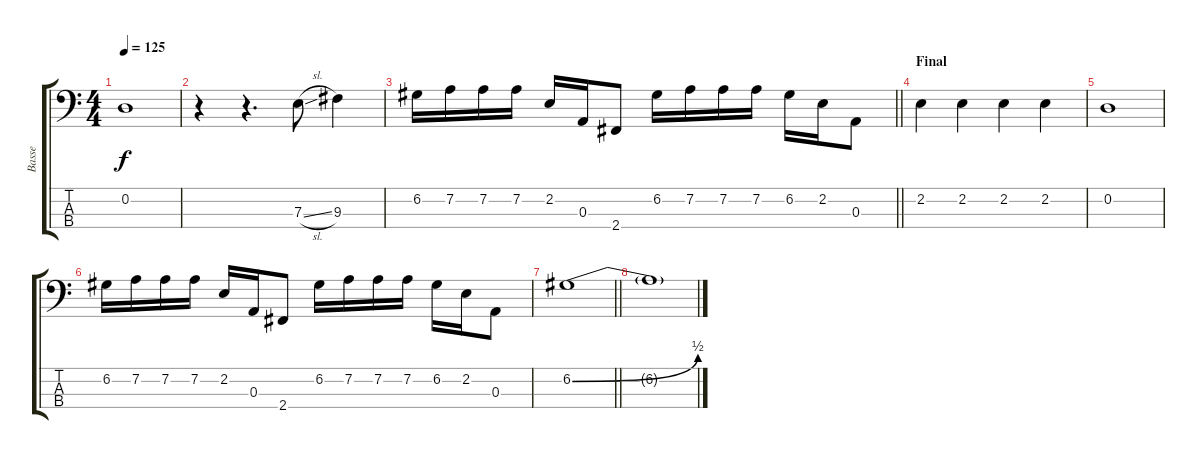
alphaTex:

\track ("Basse" "Basse") {instrument electricbassfinger}
\staff {score tabs}
\tuning (G2 D2 A1 E1) {hide}
\ts (4 4)
\tempo 125
\clef f4
\ks c
0.2.1{dy f} |
r.4 r.4{d} 7.3{sl}.8 9.3.4 |
\barLineRight lightlight
6.2.16 7.2.16 7.2.16 7.2.16 2.2.16 0.3.16 2.4.8 6.2.16 7.2.16 7.2.16 7.2.16 6.2.16 2.2.16 0.3.8 |
\section ("" "Final")
2.2.4 2.2.4 2.2.4 2.2.4 |
0.2.1 |
6.2.16 7.2.16 7.2.16 7.2.16 2.2.16 0.3.16 2.4.8 6.2.16 7.2.16 7.2.16 7.2.16 6.2.16 2.2.16 0.3.8 |
\barLineRight lightlight
6.2{be (bend 0 0 60 2)}.1 |
6.2{t}.1
